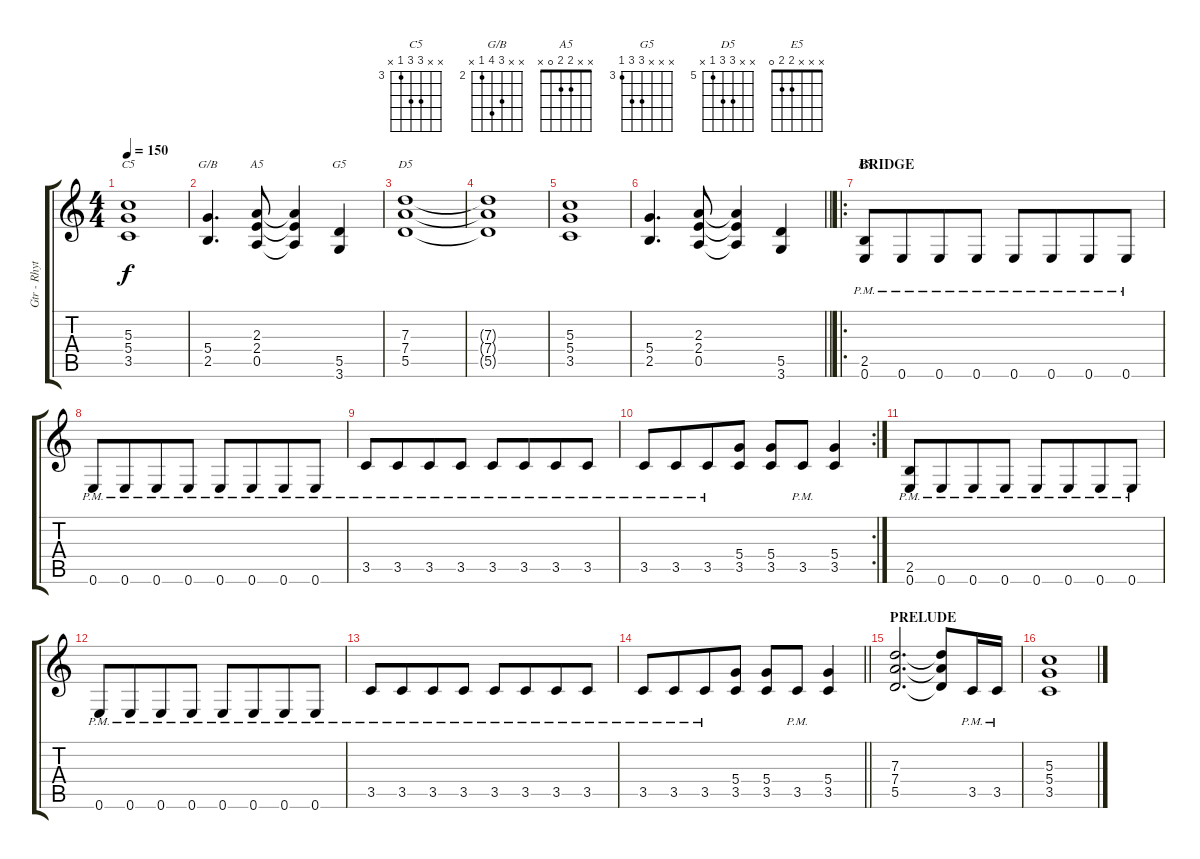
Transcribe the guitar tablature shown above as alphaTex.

\track ("Gtr - Rhythm" "Gtr - Rhyt") {instrument overdrivenguitar}
\staff {score tabs}
\tuning (E4 B3 G3 D3 A2 E2) {hide}
\chord ("C5" x x 5 5 3 x) {firstfret 3}
\chord ("G/B" x x 4 5 2 x) {firstfret 2}
\chord ("A5" x x 2 2 0 x)
\chord ("G5" x x x 5 5 3) {firstfret 3}
\chord ("D5" x x 7 7 5 x) {firstfret 5}
\chord ("E5" x x x 2 2 0)
\ts (4 4)
\tempo 150
\clef g2
\ks c
(5.3 5.4 3.5).1{ch "C5" dy f} |
(5.4 2.5).4{d ch "G/B"} (2.3 2.4 0.5).8{ch "A5"} (2.3{t} 2.4{t} 0.5{t}).4 (5.5 3.6).4{ch "G5"} |
(7.3 7.4 5.5).1{ch "D5"} |
(7.3{t} 7.4{t} 5.5{t}).1 |
(5.3 5.4 3.5).1 |
\barLineRight lightlight
(5.4 2.5).4{d} (2.3 2.4 0.5).8 (2.3{t} 2.4{t} 0.5{t}).4 (5.5 3.6).4 |
\ro
\section ("" "BRIDGE")
(2.5{pm} 0.6{pm}).8{ch "E5"} 0.6{pm}.8{beam merge} 0.6{pm}.8 0.6{pm}.8 0.6{pm}.8 0.6{pm}.8{beam merge} 0.6{pm}.8 0.6{pm}.8 |
0.6{pm}.8 0.6{pm}.8{beam merge} 0.6{pm}.8 0.6{pm}.8 0.6{pm}.8 0.6{pm}.8{beam merge} 0.6{pm}.8 0.6{pm}.8 |
3.5{pm}.8 3.5{pm}.8{beam merge} 3.5{pm}.8 3.5{pm}.8 3.5{pm}.8{beam merge} 3.5{pm}.8{beam merge} 3.5{pm}.8 3.5{pm}.8 |
\rc 2
3.5{pm}.8 3.5{pm}.8{beam merge} 3.5{pm}.8 (5.4 3.5).8 (5.4 3.5).8{beam merge} 3.5{pm}.8{beam merge} (5.4 3.5).4 |
(2.5{pm} 0.6{pm}).8 0.6{pm}.8{beam merge} 0.6{pm}.8 0.6{pm}.8 0.6{pm}.8 0.6{pm}.8{beam merge} 0.6{pm}.8 0.6{pm}.8 |
0.6{pm}.8 0.6{pm}.8{beam merge} 0.6{pm}.8 0.6{pm}.8 0.6{pm}.8 0.6{pm}.8{beam merge} 0.6{pm}.8 0.6{pm}.8 |
3.5{pm}.8 3.5{pm}.8{beam merge} 3.5{pm}.8 3.5{pm}.8 3.5{pm}.8{beam merge} 3.5{pm}.8{beam merge} 3.5{pm}.8 3.5{pm}.8 |
\barLineRight lightlight
3.5{pm}.8 3.5{pm}.8{beam merge} 3.5{pm}.8 (5.4 3.5).8 (5.4 3.5).8{beam merge} 3.5{pm}.8{beam merge} (5.4 3.5).4 |
\section ("" "PRELUDE")
(7.3 7.4 5.5).2{d} (7.3{t} 7.4{t} 5.5{t}).8 3.5{pm}.16 3.5{pm}.16 |
(5.3 5.4 3.5).1
